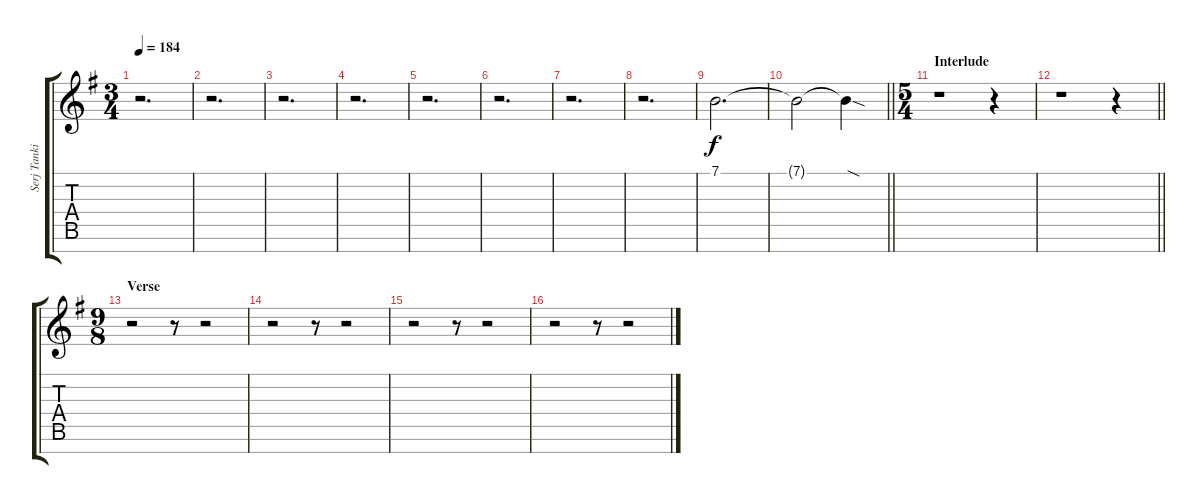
\track ("Serj Tankian [Backing Vocals]" "Serj Tanki") {instrument clarinet}
\staff {score tabs}
\tuning (E4 B3 G3 D3 A2 E2 B1) {hide}
\ts (3 4)
\tempo 184
\clef g2
\ks eminor
r.2{d dy f} |
r.2{d} |
r.2{d} |
r.2{d} |
r.2{d} |
r.2{d} |
r.2{d} |
r.2{d} |
7.1.2{d} |
\barLineRight lightlight
7.1{t}.2 7.1{sod t}.4 |
\ts (5 4)
\section ("" "Interlude")
r.1 r.4 |
\barLineRight lightlight
r.1 r.4 |
\ts (9 8)
\section ("" "Verse")
r.2 r.8 r.2 |
r.2 r.8 r.2 |
r.2 r.8 r.2 |
r.2 r.8 r.2
